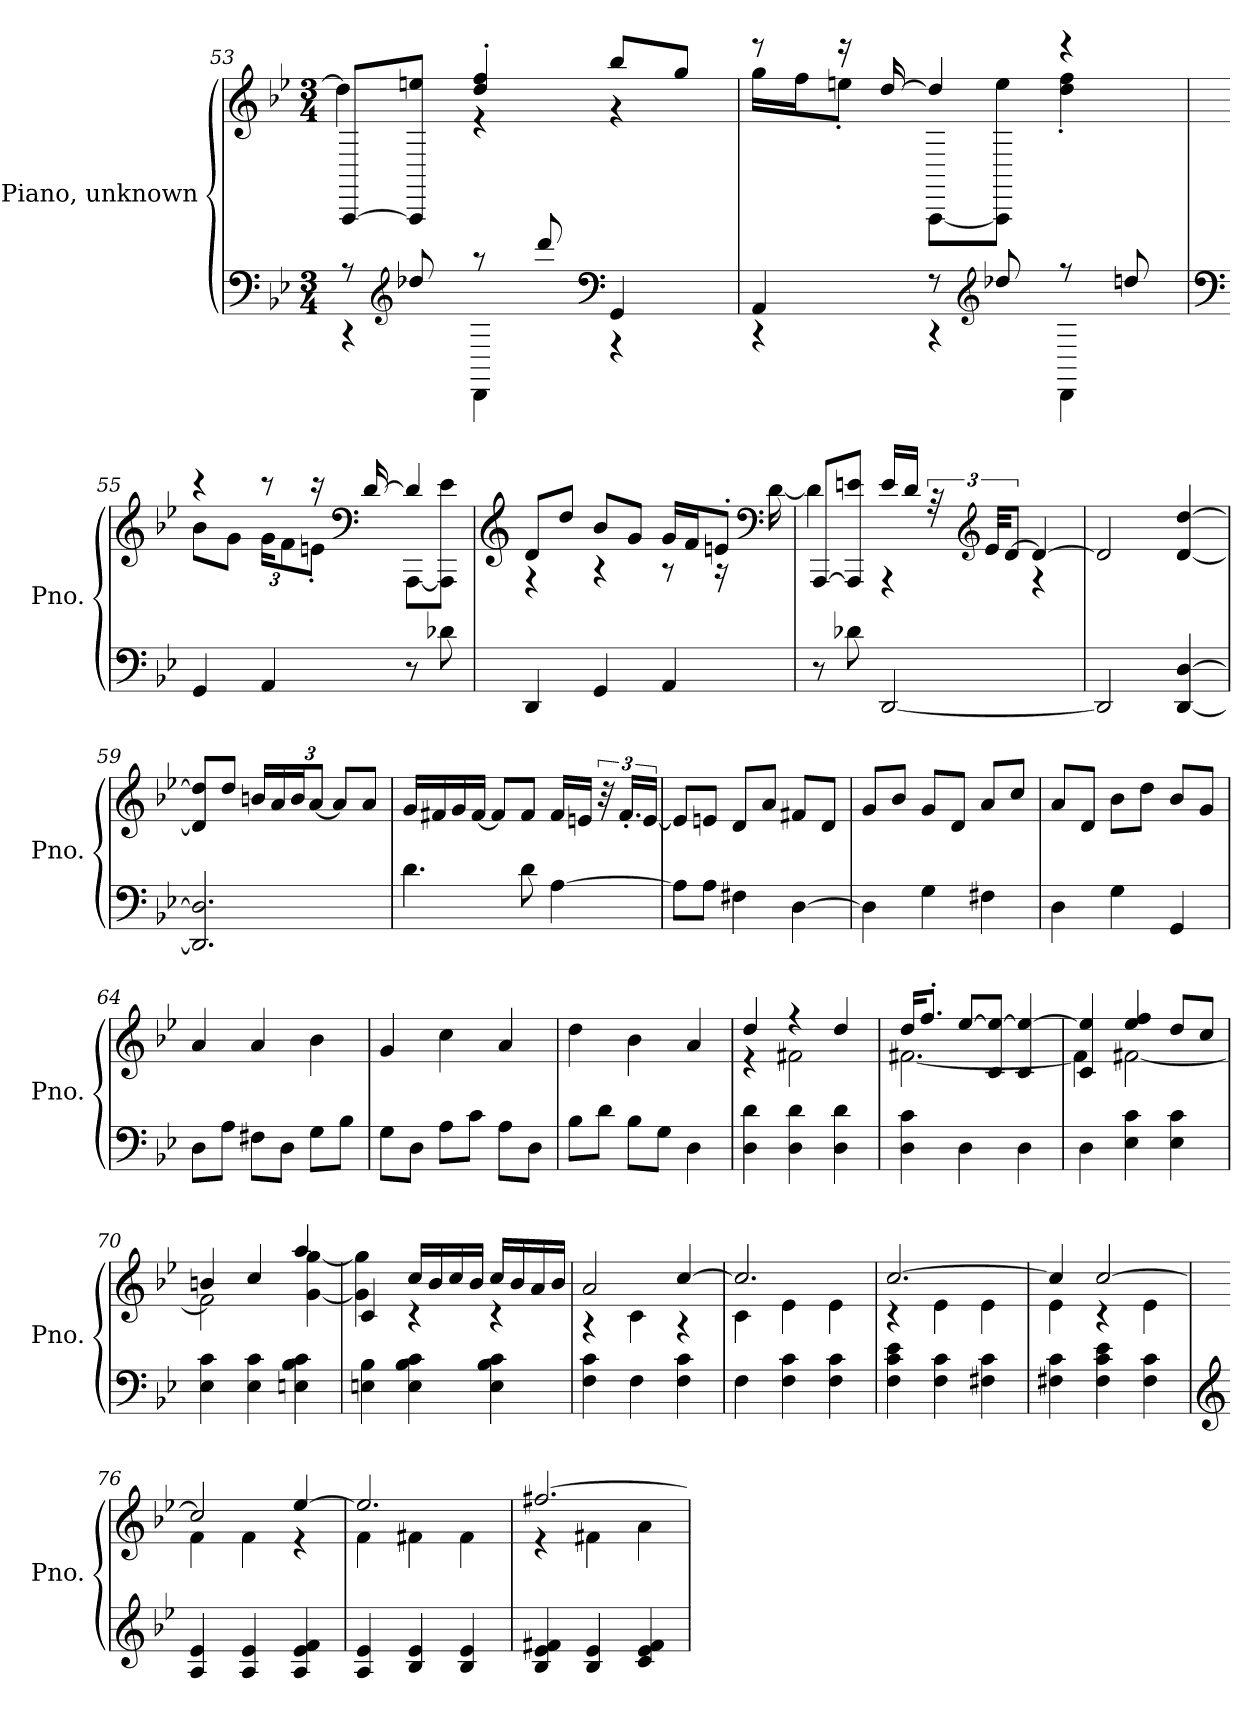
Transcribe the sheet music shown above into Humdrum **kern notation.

**kern	**kern
*part1	*part1
*staff2	*staff1
*I"Piano, unknown	*
*I'Pno.	*
!!LO:LB:g=z
*clefF4	*clefG2
*k[b-e-]	*k[b-e-]
*M3/4	*M3/4
=53	=53
*^	*^
8r	4r	[8AAA/L	4dd\]
*clefG2	*	*	*
8dd-X/	.	8AAA/] 8een/J	.
8r	4DD\	4dd/' 4ff/'	4r
8ddd/	.	.	.
*clefF4	*	*	*
4GG/	4r	8bb-/L	4r
.	.	8gg/J	.
=54	=54	=54	=54
4AA/	4r	8r	16gg\LL
.	.	.	16ff\J
.	.	16r	8een'\J
.	.	[16dd/	.
8r	4r	4dd/]	[8AAA\L
*clefG2	*	*	*
8dd-X/	.	.	8AAA\] 8ee\J
8r	4DD\	4r	4dd\' 4ff\'
8ddn/	.	.	.
*v	*v	*	*
=55	=55	=55
*clefF4	*	*
4GG/	4r	8b-\L
.	.	8g\J
*	*	*Xbrackettup
4AA/	8r	24g\KL
.	.	12f\
.	16r	8en'\J
*	*clefF4	*
.	[16d/	.
8r	4d/]	[8AAA\L
8d-X\	.	8AAA\] 8e\J
!!LO:LB:g=z	!!
=56	=56	=56
*	*clefG2	*
4DD/	8d/L	4r
.	8dd/J	.
4GG/	8b-/L	4r
.	8g/J	.
4AA/	16g/LL	8r
.	16f/J	.
.	8en'/J	16r
*	*clefF4	*
.	.	[16d\
=57	=57	=57
8r	[8AAA/L	4d\]
8d-X\	8AAA/] 8en/J	.
[2DD/	16e/LL	4r
.	16d/JJ	.
*	*brackettup	*
.	48r	.
*	*clefG2	*
.	48e/KKL	.
.	[12d/J	.
.	4d/_	4r
*	*v	*v
=58	=58
2DD/]	2d/]
[4DD/ [4D/	[4d/ [4dd/
=59	=59
2.DD/] 2.D/]	8d/] 8dd/]L
.	8dd/J
.	16bn/LL
.	16a/
*	*Xbrackettup
.	24b/J
.	[12a/J
.	8a/L]
.	8a/J
!!LO:PB:g=z
=60	=60
4.d\	16g/LL
.	16f#X/
.	16g/
.	[16f#/JJ
.	8f#/L]
8d\	8f#/J
[4A\	16f#/LL
.	16en/JJ
*	*brackettup
.	48r
.	24.f#'/LL
.	[24e/JJ
=61	=61
8A\L]	8e/L]
8A\J	8en/J
4F#X\	8d/L
.	8a/J
[4D\	8f#X/L
.	8d/J
=62	=62
4D\]	8g/L
.	8b-/J
4G\	8g/L
.	8d/J
4F#X\	8a/L
.	8cc/J
=63	=63
4D\	8a/L
.	8d/J
4G\	8b-\L
.	8dd\J
4GG/	8b-/L
.	8g/J
=64	=64
8D\L	4a/
8A\J	.
8F#X\L	4a/
8D\J	.
8G\L	4b-\
8B-\J	.
!!LO:LB:g=z
=65	=65
8G\L	4g/
8D\J	.
8A\L	4cc\
8c\J	.
8A\L	4a/
8D\J	.
=66	=66
8B-\L	4dd\
8d\J	.
8B-\L	4b-\
8G\J	.
4D\	4a/
=67	=67
*	*^
4D\ 4d\	4dd/	4r
4D\ 4d\	4r	2f#X\
4D\ 4d\	4dd/	.
=68	=68	=68
4D\ 4c\	16dd/KL	[2.f#X\
.	8.ff'/J	.
4D\	[8ee-/L	.
.	8c/ 8ee-/_J	.
4D\	4c/ 4ee-/_	.
=69	=69	=69
4D\	4c/ 4ee-/]	4f#\]
4E-\ 4c\	4ee-/ 4ff/	[2f#X\
4E-\ 4c\	8dd/L	.
.	8cc/J	.
=70	=70	=70
4E-\ 4c\	4bn/	2f#\]
4E-\ 4c\	4cc/	.
4En\ 4B-\ 4c\	4aa/	[4g\ [4gg\
!!LO:LB:g=z	!!
=71	=71	=71
4En\ 4B-\	4c/	4g\] 4gg\]
4E\ 4B-\ 4c\	16cc/LL	4r
.	16b-/	.
.	16cc/	.
.	16b-/JJ	.
4E\ 4B-\ 4c\	16cc/LL	4r
.	16b-/	.
.	16a/	.
.	16b-/JJ	.
=72	=72	=72
4F\ 4c\	2a/	4r
4F\	.	4c\
4F\ 4c\	[4cc/	4r
=73	=73	=73
4F\	2.cc/]	4c\
4F\ 4c\	.	4e-\
4F\ 4c\	.	4e-\
=74	=74	=74
4F\ 4c\ 4e-\	[2.cc/	4r
4F\ 4c\	.	4e-\
4F#X\ 4c\	.	4e-\
=75	=75	=75
4F#X\ 4c\	4cc/]	4e-\
4F#\ 4c\ 4e-\	[2cc/	4r
4F#\ 4c\	.	4e-\
=76	=76	=76
*clefG2	*	*
4A/ 4e-/	2cc/]	4f\
4A/ 4e-/	.	4f\
4A/ 4e-/ 4f/	[4ee-/	4r
=77	=77	=77
4A/ 4e-/	2.ee-/]	4f\
4B-/ 4e-/	.	4f#X\
4B-/ 4e-/	.	4f#\
!!LO:LB:g=z	!!
=78	=78	=78
4B-/ 4e-/ 4f#X/	[2.ff#X/	4r
4B-/ 4e-/	.	4f#X\
4c/ 4e-/ 4f#/	.	4a\
*	*v	*v
=	=
*-	*-
